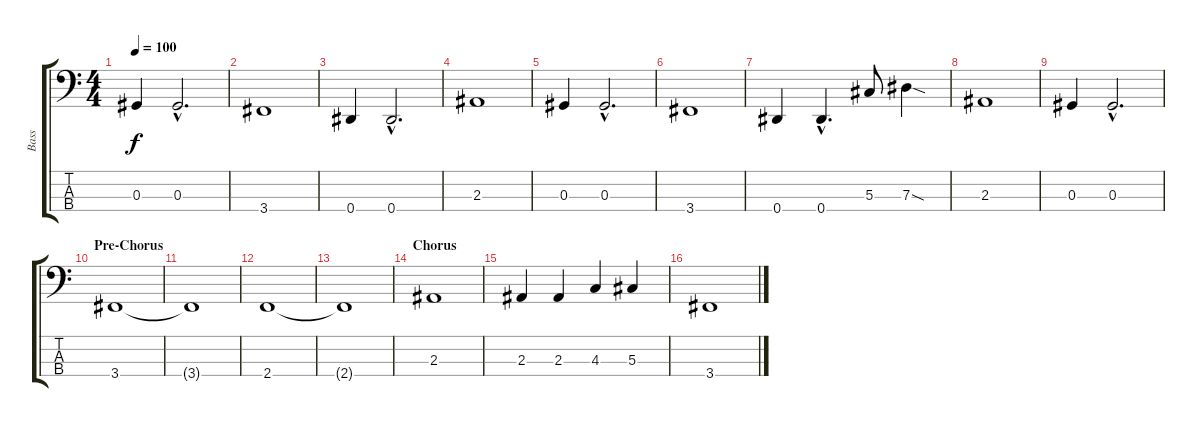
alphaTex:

\track ("Bass" "Bass") {instrument electricbassfinger}
\staff {score tabs}
\tuning (Gb2 Db2 Ab1 Eb1) {hide}
\ts (4 4)
\tempo 100
\clef f4
\ks c
0.3.4{dy f} 0.3{hac}.2{d} |
3.4.1 |
0.4.4 0.4{hac}.2{d} |
2.3.1 |
0.3.4 0.3{hac}.2{d} |
3.4.1 |
0.4.4 0.4{hac}.4{d} 5.3.8 7.3{sod}.4 |
2.3.1 |
0.3.4 0.3{hac}.2{d} |
\section ("" "Pre-Chorus")
3.4.1 |
3.4{t}.1 |
2.4.1 |
2.4{t}.1 |
\section ("" "Chorus")
2.3.1 |
2.3.4 2.3.4 4.3.4 5.3.4 |
3.4.1
